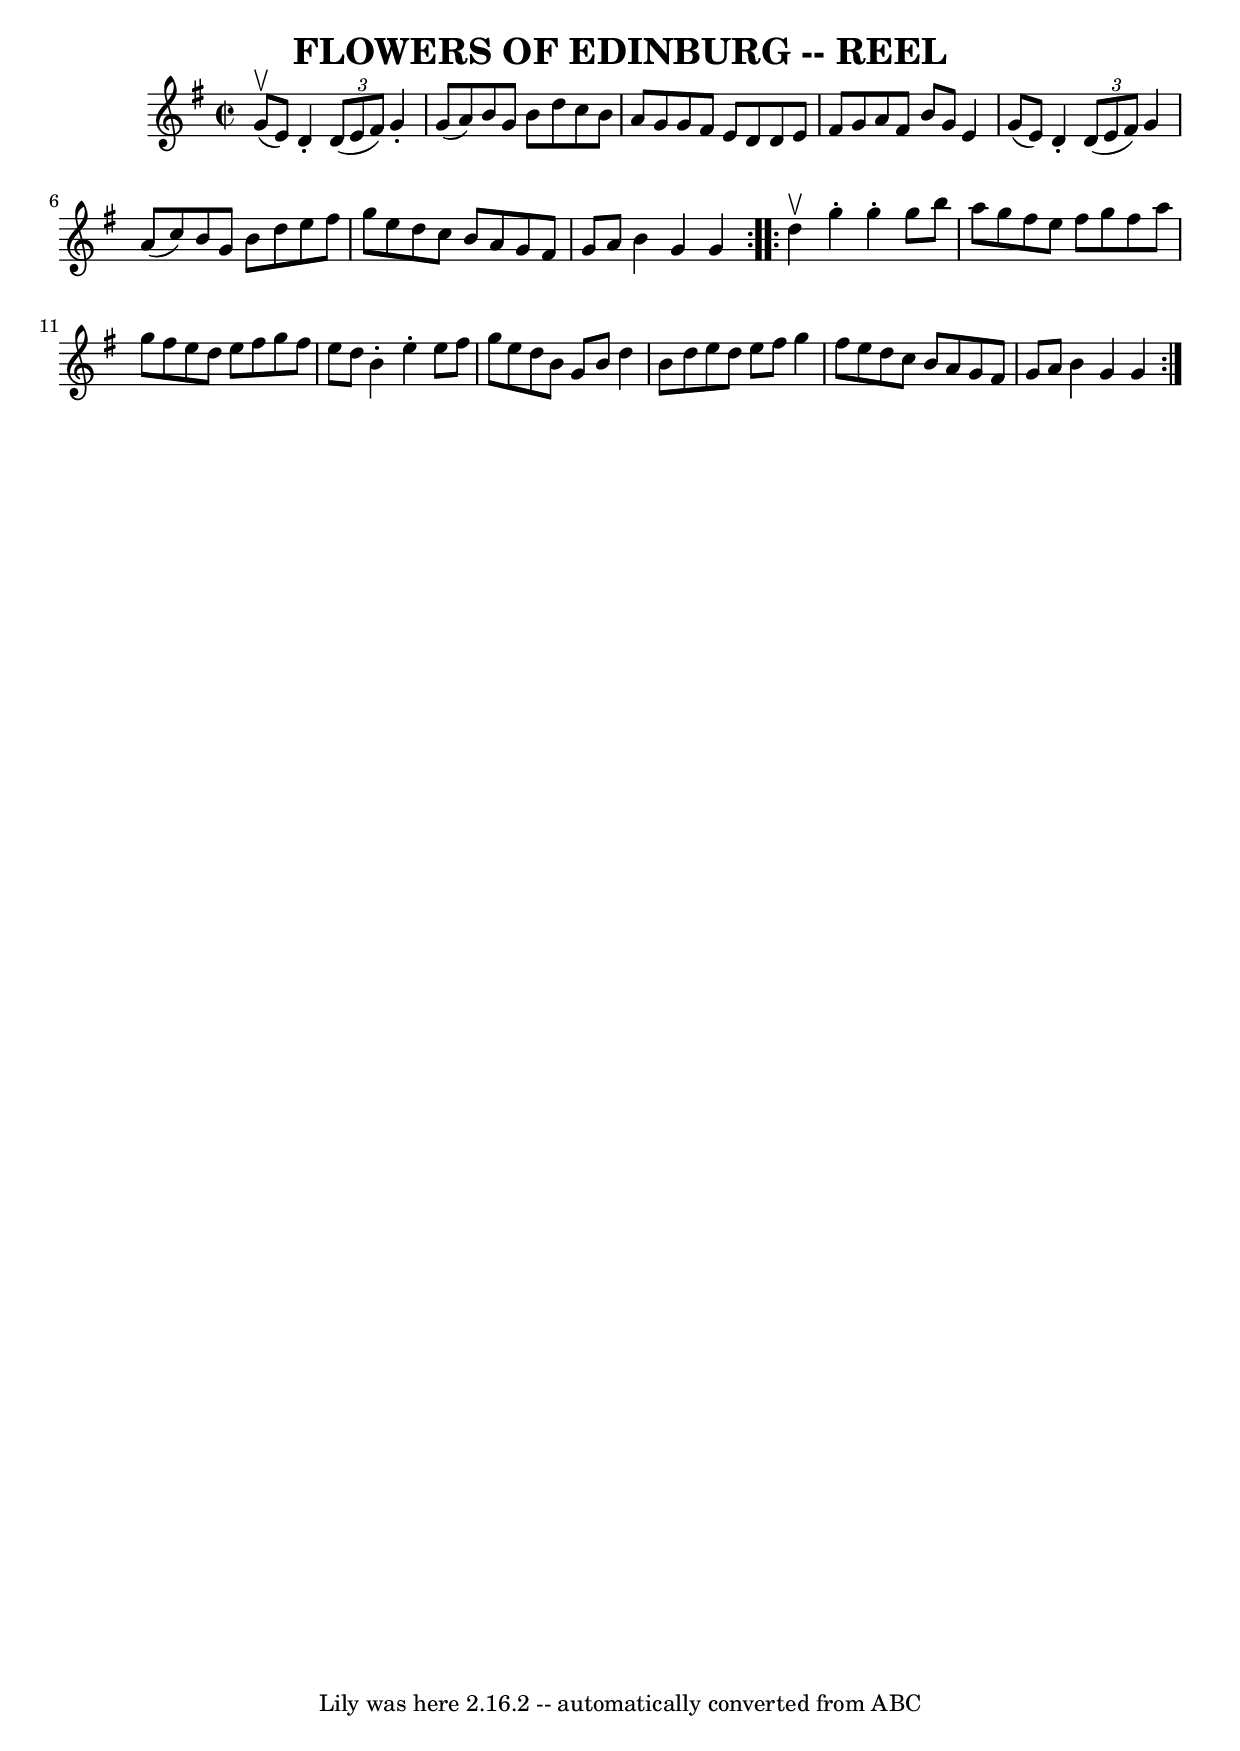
\version "2.16.2"
\include "Mammoth.ily"
\header {
  %% book = "Ryan's Mammoth Collection of Fiddle Tunes"
  crossRefNumber = "1"
  footnotes = ""
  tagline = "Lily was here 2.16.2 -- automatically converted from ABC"
  title = "FLOWERS OF EDINBURG -- REEL"

}
voicedefault =  {



  \repeat volta 2 {

    \override Staff.TimeSignature #'style = #'C
    \time 2/2 
    \key g \major
    g'8 (^\upbow e'8) |
    d'4-.   
    \times 2/3 { d'8 (e'8 fis'8) 
	       } g'4-. g'8 (a'8)   |
    
    b'8 g'8 b'8 d''8 c''8 b'8 a'8 g'8    |
    g'8    
    fis'8 e'8 d'8 d'8 e'8 fis'8 g'8    |
    a'8 fis'8    
    b'8 g'8 e'4 g'8 (e'8)   |
    d'4-.   \times 2/3 { d'8 
			  (e'8 fis'8) 
			} g'4 a'8 (c''8)   |
    b'8 g'8 b'8 
    d''8 e''8 fis''8 g''8 e''8    |
    d''8 c''8 b'8    
    a'8 g'8 fis'8 g'8 a'8    |
    b'4 g'4 g'4    
  }     

  \repeat volta 2 {
    d''4^\upbow   |
    g''4-. g''4-. g''8 b''8  
    a''8 g''8    |
    fis''8 e''8 fis''8 g''8 fis''8 a''8 
    g''8 fis''8    |
    e''8 d''8 e''8 fis''8 g''8    
    fis''8 e''8 d''8    |
    b'4-. e''4-. e''8 fis''8 g''8  
    e''8    |
    d''8 b'8 g'8 b'8 d''4 b'8 d''8     |
    e''8 d''8 e''8 fis''8 g''4 fis''8 e''8    |
    
    d''8 c''8 b'8 a'8 g'8 fis'8 g'8 a'8    |
    b'4    
    g'4 g'4    
  }   

}

\score{
  <<

    \context Staff="default"
    {
      \voicedefault 
      
    }

  >>
  \layout {
    
  }
  \midi {
  }

}
